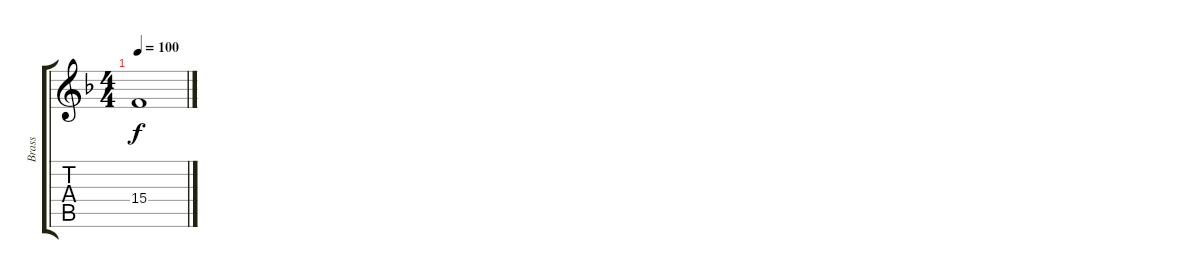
\track ("Brass" "Brass") {instrument brasssection}
\staff {score tabs}
\tuning (E4 B3 G3 D3 A2 E2) {hide}
\ts (4 4)
\tempo 100
\clef g2
\ks f
15.4{t}.1{dy f}
